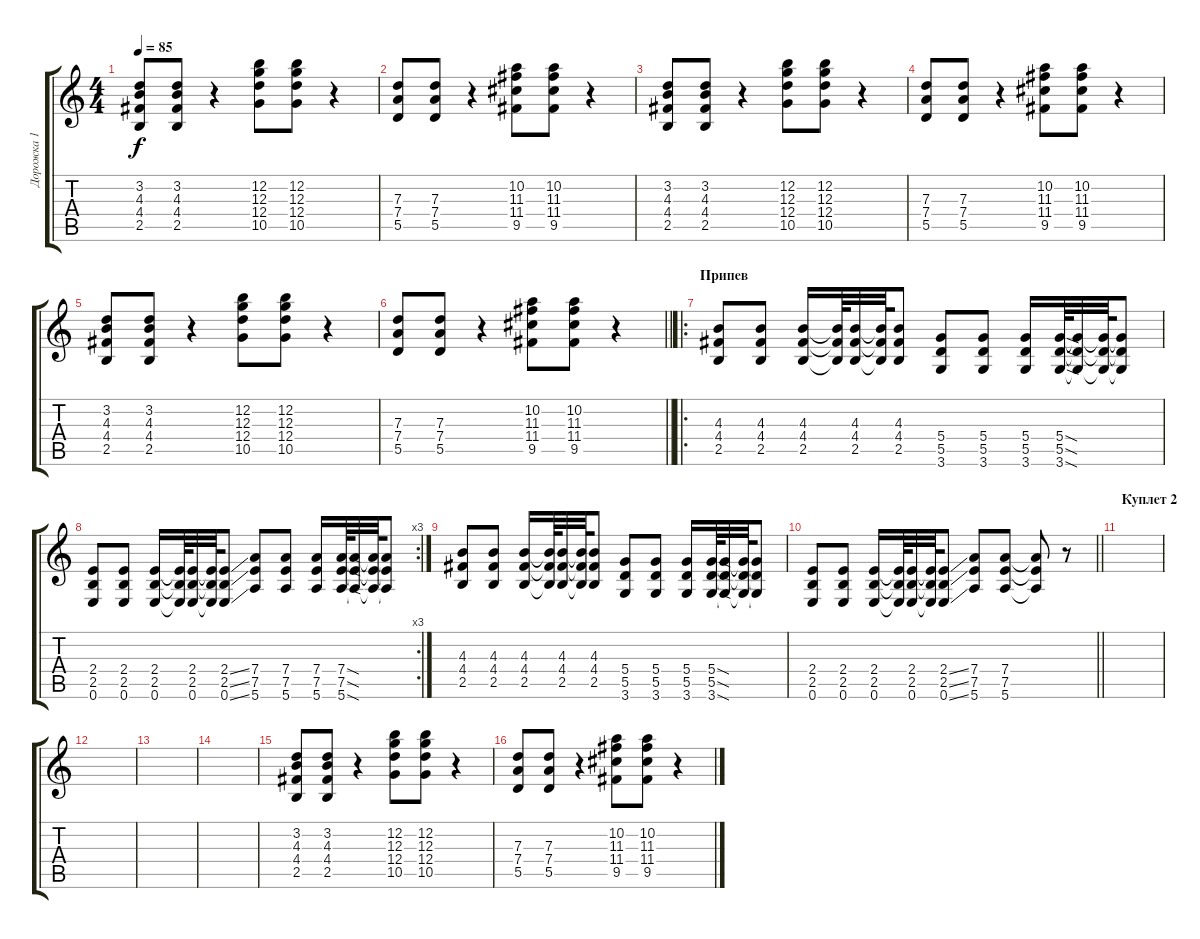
\track ("Дорожка 1" "Дорожка 1") {instrument electricguitarclean}
\staff {score tabs}
\tuning (E4 B3 G3 D3 A2 E2) {hide}
\ts (4 4)
\tempo 85
\clef g2
\ks c
(3.2 4.3 4.4 2.5).8{dy f} (3.2 4.3 4.4 2.5).8 r.4 (12.2 12.3 12.4 10.5).8 (12.2 12.3 12.4 10.5).8 r.4 |
(7.3 7.4 5.5).8 (7.3 7.4 5.5).8 r.4 (10.2 11.3 11.4 9.5).8 (10.2 11.3 11.4 9.5).8 r.4 |
(3.2 4.3 4.4 2.5).8 (3.2 4.3 4.4 2.5).8 r.4 (12.2 12.3 12.4 10.5).8 (12.2 12.3 12.4 10.5).8 r.4 |
(7.3 7.4 5.5).8 (7.3 7.4 5.5).8 r.4 (10.2 11.3 11.4 9.5).8 (10.2 11.3 11.4 9.5).8 r.4 |
(3.2 4.3 4.4 2.5).8 (3.2 4.3 4.4 2.5).8 r.4 (12.2 12.3 12.4 10.5).8 (12.2 12.3 12.4 10.5).8 r.4 |
\barLineRight lightlight
(7.3 7.4 5.5).8 (7.3 7.4 5.5).8 r.4 (10.2 11.3 11.4 9.5).8 (10.2 11.3 11.4 9.5).8 r.4 |
\ro
\section ("" "Припев")
(4.3 4.4 2.5).8{volume 16 instrument overdrivenguitar} (4.3 4.4 2.5).8 (4.3 4.4 2.5).16 (4.3{t} 4.4{t} 2.5{t}).64 (4.3 4.4 2.5).32 (4.3{t} 4.4{t} 2.5{t}).64 (4.3 4.4 2.5).8 (5.4 5.5 3.6).8 (5.4 5.5 3.6).8 (5.4 5.5 3.6).16 (5.4{sod} 5.5{sod} 3.6{sod}).64 (5.4{t} 5.5{t} 3.6{t}).32 (5.4{t} 5.5{t} 3.6{t}).64 (5.4{t} 5.5{t} 3.6{t}).8 |
\rc 3
(2.4 2.5 0.6).8 (2.4 2.5 0.6).8 (2.4 2.5 0.6).16 (2.4{t} 2.5{t} 0.6{t}).64 (2.4 2.5 0.6).32 (2.4{t} 2.5{t} 0.6{t}).64 (2.4{ss} 2.5{ss} 0.6{ss}).8 (7.4 7.5 5.6).8 (7.4 7.5 5.6).8 (7.4 7.5 5.6).16 (7.4{sod} 7.5{sod} 5.6{sod}).64 (7.4{t} 7.5{t} 5.6{t}).32 (7.4{t} 7.5{t} 5.6{t}).64 (7.4{t} 7.5{t} 5.6{t}).8 |
(4.3 4.4 2.5).8 (4.3 4.4 2.5).8 (4.3 4.4 2.5).16 (4.3{t} 4.4{t} 2.5{t}).64 (4.3 4.4 2.5).32 (4.3{t} 4.4{t} 2.5{t}).64 (4.3 4.4 2.5).8 (5.4 5.5 3.6).8 (5.4 5.5 3.6).8 (5.4 5.5 3.6).16 (5.4{sod} 5.5{sod} 3.6{sod}).64 (5.4{t} 5.5{t} 3.6{t}).32 (5.4{t} 5.5{t} 3.6{t}).64 (5.4{t} 5.5{t} 3.6{t}).8 |
\barLineRight lightlight
(2.4 2.5 0.6).8 (2.4 2.5 0.6).8 (2.4 2.5 0.6).16 (2.4{t} 2.5{t} 0.6{t}).64 (2.4 2.5 0.6).32 (2.4{t} 2.5{t} 0.6{t}).64 (2.4{ss} 2.5{ss} 0.6{ss}).8 (7.4 7.5 5.6).8 (7.4 7.5 5.6).8 (7.4{t} 7.5{t} 5.6{t}).8 r.8 |
\section ("" "Куплет 2")
|
|
|
|
(3.2 4.3 4.4 2.5).8{instrument electricguitarclean} (3.2 4.3 4.4 2.5).8 r.4 (12.2 12.3 12.4 10.5).8 (12.2 12.3 12.4 10.5).8 r.4 |
(7.3 7.4 5.5).8 (7.3 7.4 5.5).8 r.4 (10.2 11.3 11.4 9.5).8 (10.2 11.3 11.4 9.5).8 r.4
